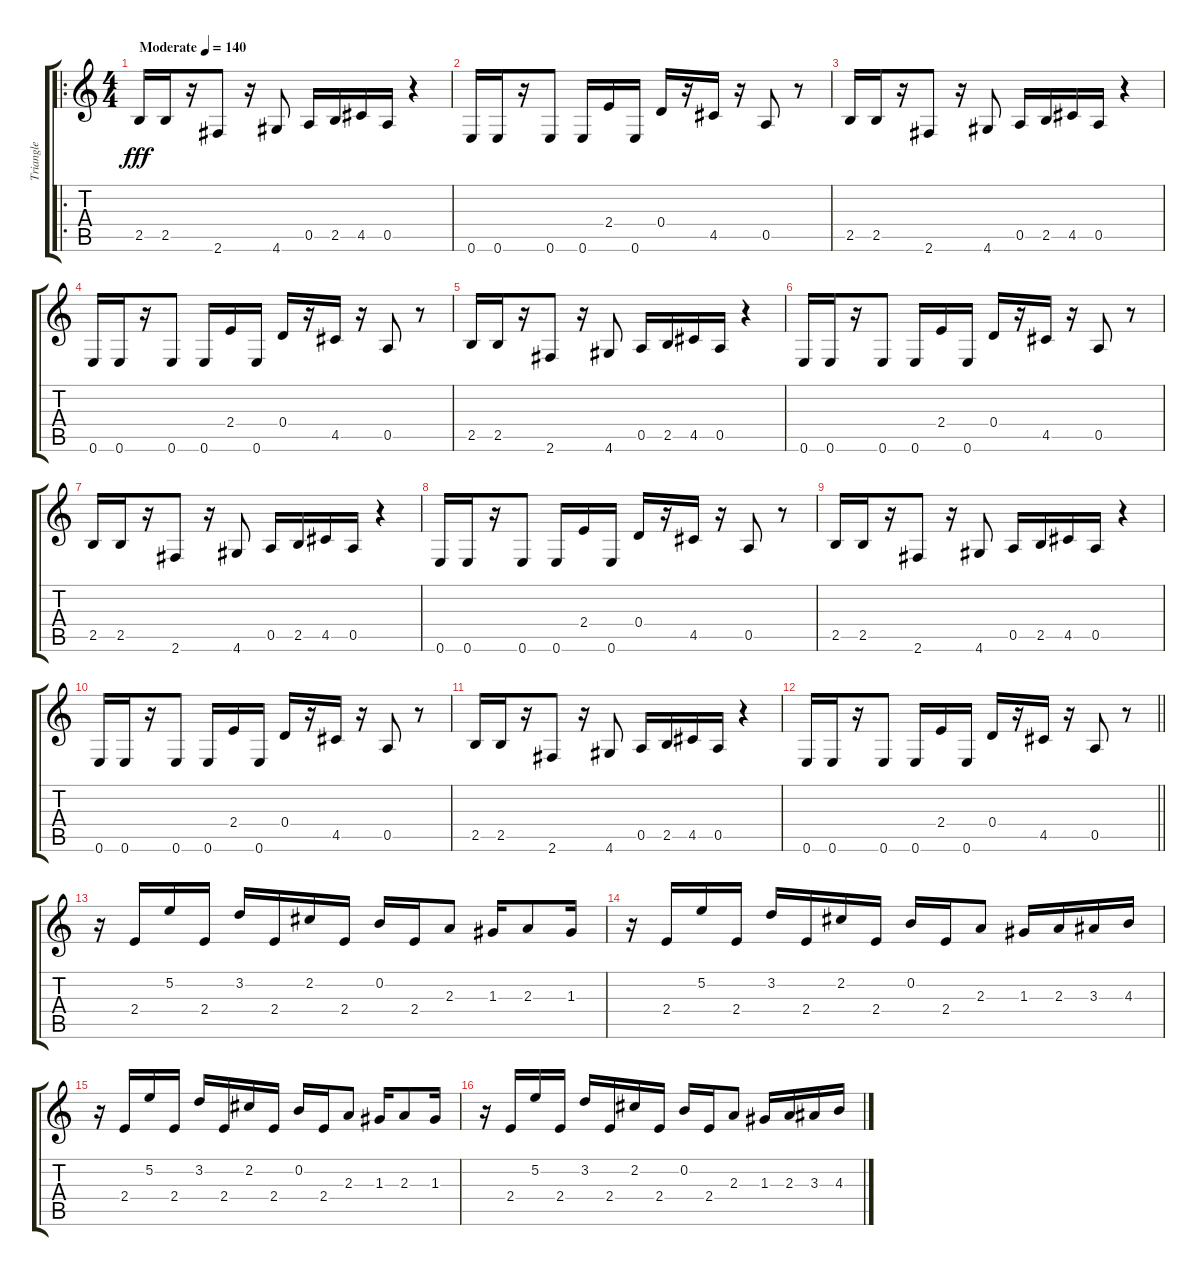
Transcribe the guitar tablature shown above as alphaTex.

\track ("Triangle" "Triangle") {instrument electricbassfinger}
\staff {score tabs}
\tuning (E4 B3 G3 D3 A2 E2) {hide}
\ro
\ts (4 4)
\tempo (140 "Moderate")
\clef g2
\ks c
2.5.16{dy fff instrument electricbassfinger} 2.5.16 r.16 2.6.8 r.16 4.6.8 0.5.16 2.5.16 4.5.16 0.5.16 r.4 |
0.6.16 0.6.16 r.16 0.6.8 0.6.16 2.4.16 0.6.16 0.4.16 r.16 4.5.16 r.16 0.5.8 r.8 |
2.5.16 2.5.16 r.16 2.6.8 r.16 4.6.8 0.5.16 2.5.16 4.5.16 0.5.16 r.4 |
0.6.16 0.6.16 r.16 0.6.8 0.6.16 2.4.16 0.6.16 0.4.16 r.16 4.5.16 r.16 0.5.8 r.8 |
2.5.16 2.5.16 r.16 2.6.8 r.16 4.6.8 0.5.16 2.5.16 4.5.16 0.5.16 r.4 |
0.6.16 0.6.16 r.16 0.6.8 0.6.16 2.4.16 0.6.16 0.4.16 r.16 4.5.16 r.16 0.5.8 r.8 |
2.5.16 2.5.16 r.16 2.6.8 r.16 4.6.8 0.5.16 2.5.16 4.5.16 0.5.16 r.4 |
0.6.16 0.6.16 r.16 0.6.8 0.6.16 2.4.16 0.6.16 0.4.16 r.16 4.5.16 r.16 0.5.8 r.8 |
2.5.16 2.5.16 r.16 2.6.8 r.16 4.6.8 0.5.16 2.5.16 4.5.16 0.5.16 r.4 |
0.6.16 0.6.16 r.16 0.6.8 0.6.16 2.4.16 0.6.16 0.4.16 r.16 4.5.16 r.16 0.5.8 r.8 |
2.5.16 2.5.16 r.16 2.6.8 r.16 4.6.8 0.5.16 2.5.16 4.5.16 0.5.16 r.4 |
\barLineRight lightlight
0.6.16 0.6.16 r.16 0.6.8 0.6.16 2.4.16 0.6.16 0.4.16 r.16 4.5.16 r.16 0.5.8 r.8 |
r.16 2.4.16 5.2.16 2.4.16 3.2.16 2.4.16 2.2.16 2.4.16 0.2.16 2.4.16 2.3.8 1.3.16 2.3.8 1.3.16 |
r.16 2.4.16 5.2.16 2.4.16 3.2.16 2.4.16 2.2.16 2.4.16 0.2.16 2.4.16 2.3.8 1.3.16 2.3.16 3.3.16 4.3.16 |
r.16 2.4.16 5.2.16 2.4.16 3.2.16 2.4.16 2.2.16 2.4.16 0.2.16 2.4.16 2.3.8 1.3.16 2.3.8 1.3.16 |
r.16 2.4.16 5.2.16 2.4.16 3.2.16 2.4.16 2.2.16 2.4.16 0.2.16 2.4.16 2.3.8 1.3.16 2.3.16 3.3.16 4.3.16
